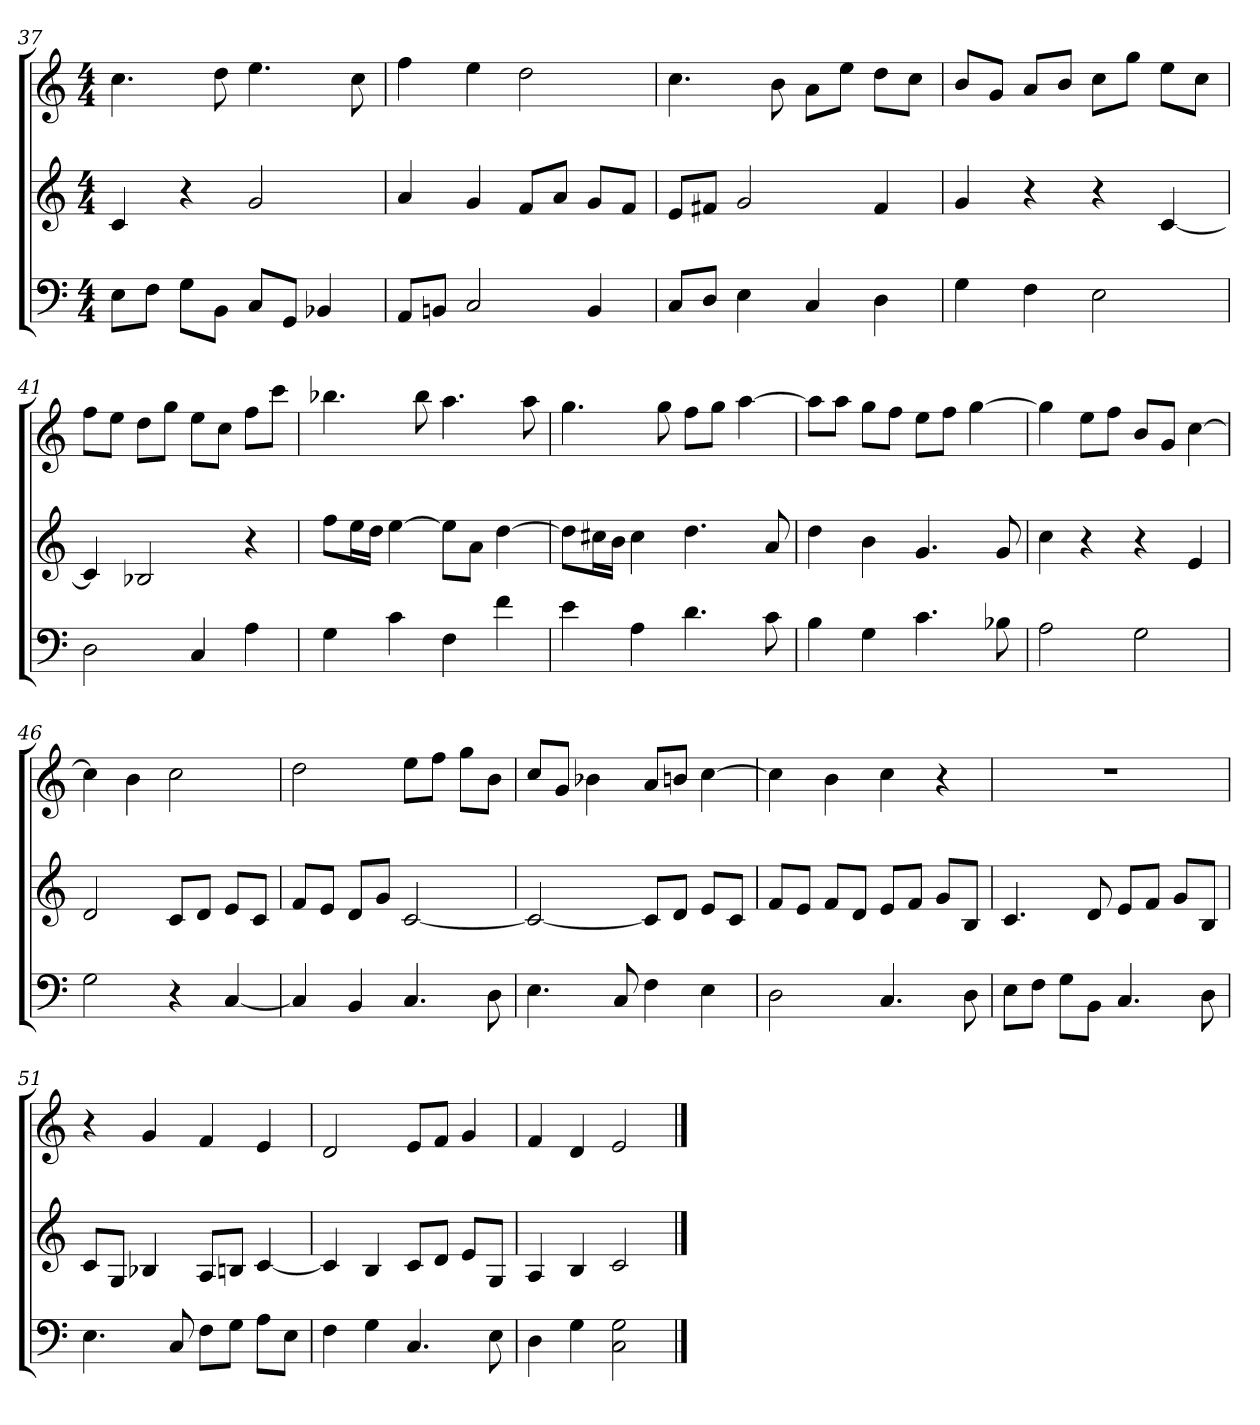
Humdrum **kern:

**kern	**kern	**kern
*part3	*part2	*part1
*staff3	*staff2	*staff1
*M4/4	*M4/4	*M4/4
=37	=37	=37
8EL	4c	4.cc
8FJ	.	.
8GL	4r	.
8BBJ	.	8dd
8CL	2g	4.ee
8GGJ	.	.
4BB-X	.	.
.	.	8cc
=38	=38	=38
8AAL	4a	4ff
8BBnJ	.	.
2C	4g	4ee
.	8fL	2dd
.	8aJ	.
4BB	8gL	.
.	8fJ	.
=39	=39	=39
8CL	8eL	4.cc
8DJ	8f#XJ	.
4E	2g	.
.	.	8b
4C	.	8aL
.	.	8eeJ
4D	4f#	8ddL
.	.	8ccJ
=40	=40	=40
4G	4g	8bL
.	.	8gJ
4F	4r	8aL
.	.	8bJ
2E	4r	8ccL
.	.	8ggJ
.	[4c	8eeL
.	.	8ccJ
=41	=41	=41
2D	4c]	8ffL
.	.	8eeJ
.	2B-X	8ddL
.	.	8ggJ
4C	.	8eeL
.	.	8ccJ
4A	4r	8ffL
.	.	8cccJ
=42	=42	=42
4G	8ffL	4.bb-X
.	16eeL	.
.	16ddJJ	.
4c	[4ee	.
.	.	8bb-
4F	8eeL]	4.aa
.	8aJ	.
4f	[4dd	.
.	.	8aa
=43	=43	=43
4e	8ddL]	4.gg
.	16cc#XL	.
.	16bJJ	.
4A	4cc#	.
.	.	8gg
4.d	4.dd	8ffL
.	.	8ggJ
.	.	[4aa
8c	8a	.
=44	=44	=44
4B	4dd	8aaL]
.	.	8aaJ
4G	4b	8ggL
.	.	8ffJ
4.c	4.g	8eeL
.	.	8ffJ
.	.	[4gg
8B-X	8g	.
=45	=45	=45
2A	4cc	4gg]
.	4r	8eeL
.	.	8ffJ
2G	4r	8bL
.	.	8gJ
.	4e	[4cc
=46	=46	=46
2G	2d	4cc]
.	.	4b
4r	8cL	2cc
.	8dJ	.
[4C	8eL	.
.	8cJ	.
=47	=47	=47
4C]	8fL	2dd
.	8eJ	.
4BB	8dL	.
.	8gJ	.
4.C	[2c	8eeL
.	.	8ffJ
.	.	8ggL
8D	.	8bJ
=48	=48	=48
4.E	2c_	8ccL
.	.	8gJ
.	.	4b-X
8C	.	.
4F	8cL]	8aL
.	8dJ	8bnJ
4E	8eL	[4cc
.	8cJ	.
=49	=49	=49
2D	8fL	4cc]
.	8eJ	.
.	8fL	4b
.	8dJ	.
4.C	8eL	4cc
.	8fJ	.
.	8gL	4r
8D	8BJ	.
=50	=50	=50
8EL	4.c	1r
8FJ	.	.
8GL	.	.
8BBJ	8d	.
4.C	8eL	.
.	8fJ	.
.	8gL	.
8D	8BJ	.
=51	=51	=51
4.E	8cL	4r
.	8GJ	.
.	4B-X	4g
8C	.	.
8FL	8AL	4f
8GJ	8BnJ	.
8AL	[4c	4e
8EJ	.	.
=52	=52	=52
4F	4c]	2d
4G	4B	.
4.C	8cL	8eL
.	8dJ	8fJ
.	8eL	4g
8E	8GJ	.
=53	=53	=53
4D	4A	4f
4G	4B	4d
2C 2G	2c	2e
==	==	==
*-	*-	*-
